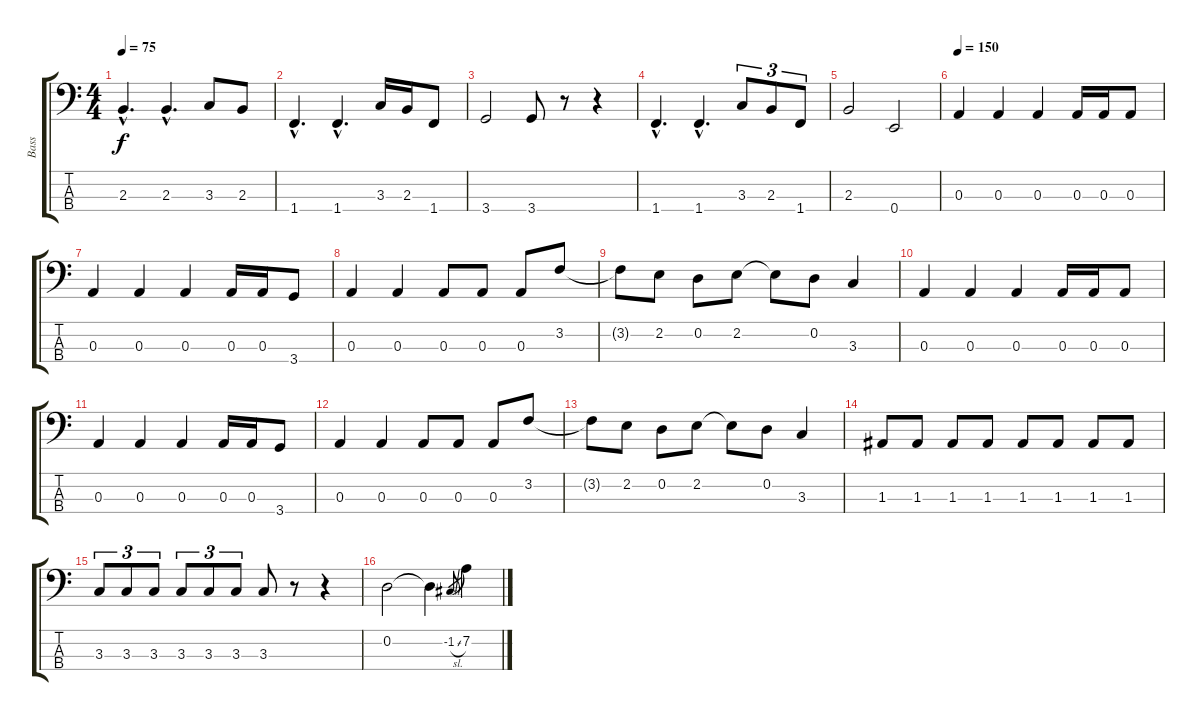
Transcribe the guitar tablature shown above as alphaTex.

\track ("Bass" "Bass") {instrument electricbassfinger}
\staff {score tabs}
\tuning (G2 D2 A1 E1) {hide}
\ts (4 4)
\tempo 75
\clef f4
\ks c
2.3{hac}.4{d dy f} 2.3{hac}.4{d} 3.3.8 2.3.8 |
1.4{hac}.4{d} 1.4{hac}.4{d} 3.3.16 2.3.16 1.4.8 |
3.4.2 3.4.8 r.8 r.4 |
1.4{hac}.4{d} 1.4{hac}.4{d} 3.3.8{tu (3 2)} 2.3.8{tu (3 2)} 1.4.8{tu (3 2)} |
2.3.2 0.4.2 |
\tempo 150
0.3.4 0.3.4 0.3.4 0.3.16 0.3.16 0.3.8 |
0.3.4 0.3.4 0.3.4 0.3.16 0.3.16 3.4.8 |
0.3.4 0.3.4 0.3.8 0.3.8 0.3.8 3.2.8 |
3.2{t}.8 2.2.8 0.2.8 2.2.8 2.2{t}.8 0.2.8 3.3.4 |
0.3.4 0.3.4 0.3.4 0.3.16 0.3.16 0.3.8 |
0.3.4 0.3.4 0.3.4 0.3.16 0.3.16 3.4.8 |
0.3.4 0.3.4 0.3.8 0.3.8 0.3.8 3.2.8 |
3.2{t}.8 2.2.8 0.2.8 2.2.8 2.2{t}.8 0.2.8 3.3.4 |
1.3.8 1.3.8 1.3.8 1.3.8 1.3.8 1.3.8 1.3.8 1.3.8 |
3.3.8{tu (3 2)} 3.3.8{tu (3 2)} 3.3.8{tu (3 2)} 3.3.8{tu (3 2)} 3.3.8{tu (3 2)} 3.3.8{tu (3 2)} 3.3.8 r.8 r.4 |
0.2.2 0.2{t}.4 -1.2{sl}.8{gr} 7.2.4
